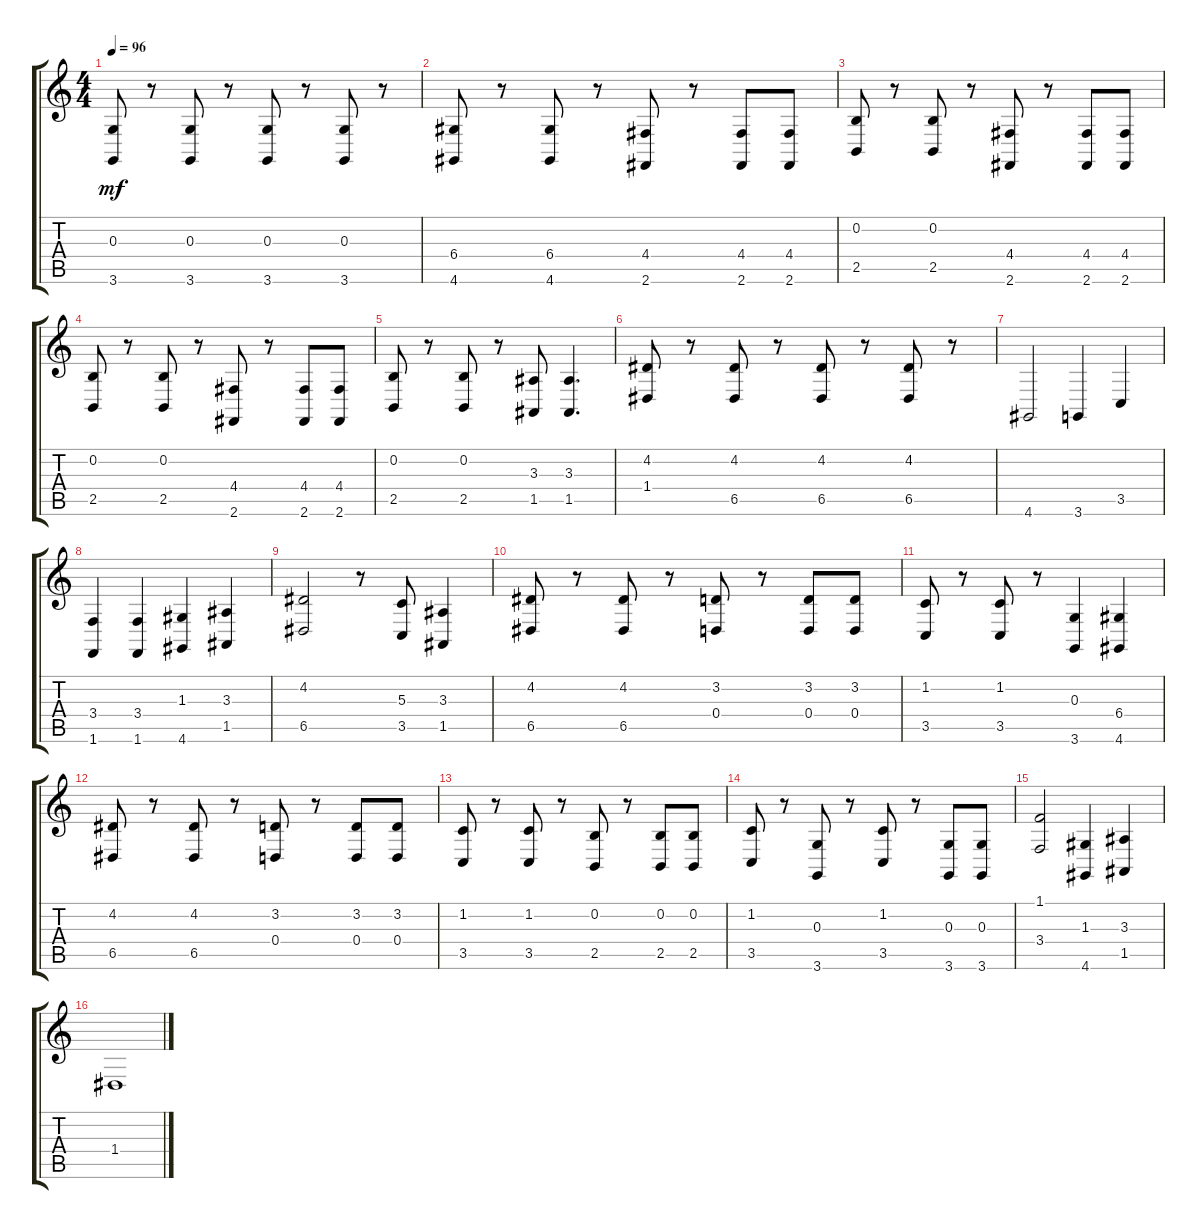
\track "" {instrument brightacousticpiano}
\staff {score tabs}
\tuning (E4 B3 G3 D3 A2 E2) {hide}
\ts (4 4)
\tempo 96
\clef g2
\ks c
(0.3 3.6).8{dy mf} r.8 (0.3 3.6).8 r.8 (0.3 3.6).8 r.8 (0.3 3.6).8 r.8 |
(6.4 4.6).8 r.8 (6.4 4.6).8 r.8 (4.4 2.6).8 r.8 (4.4 2.6).8 (4.4 2.6).8 |
(0.2 2.5).8 r.8 (0.2 2.5).8 r.8 (4.4 2.6).8 r.8 (4.4 2.6).8 (4.4 2.6).8 |
(0.2 2.5).8 r.8 (0.2 2.5).8 r.8 (4.4 2.6).8 r.8 (4.4 2.6).8 (4.4 2.6).8 |
(0.2 2.5).8 r.8 (0.2 2.5).8 r.8 (3.3 1.5).8 (3.3 1.5).4{d} |
(4.2 1.4).8 r.8 (4.2 6.5).8 r.8 (4.2 6.5).8 r.8 (4.2 6.5).8 r.8 |
4.6.2 3.6.4 3.5.4 |
(3.4 1.6).4 (3.4 1.6).4 (1.3 4.6).4 (3.3 1.5).4 |
(4.2 6.5).2 r.8 (5.3 3.5).8 (3.3 1.5).4 |
(4.2 6.5).8 r.8 (4.2 6.5).8 r.8 (3.2 0.4).8 r.8 (3.2 0.4).8 (3.2 0.4).8 |
(1.2 3.5).8 r.8 (1.2 3.5).8 r.8 (0.3 3.6).4 (6.4 4.6).4 |
(4.2 6.5).8 r.8 (4.2 6.5).8 r.8 (3.2 0.4).8 r.8 (3.2 0.4).8 (3.2 0.4).8 |
(1.2 3.5).8 r.8 (1.2 3.5).8 r.8 (0.2 2.5).8 r.8 (0.2 2.5).8 (0.2 2.5).8 |
(1.2 3.5).8 r.8 (0.3 3.6).8 r.8 (1.2 3.5).8 r.8 (0.3 3.6).8 (0.3 3.6).8 |
(1.1 3.4).2 (1.3 4.6).4 (3.3 1.5).4 |
1.4.1
